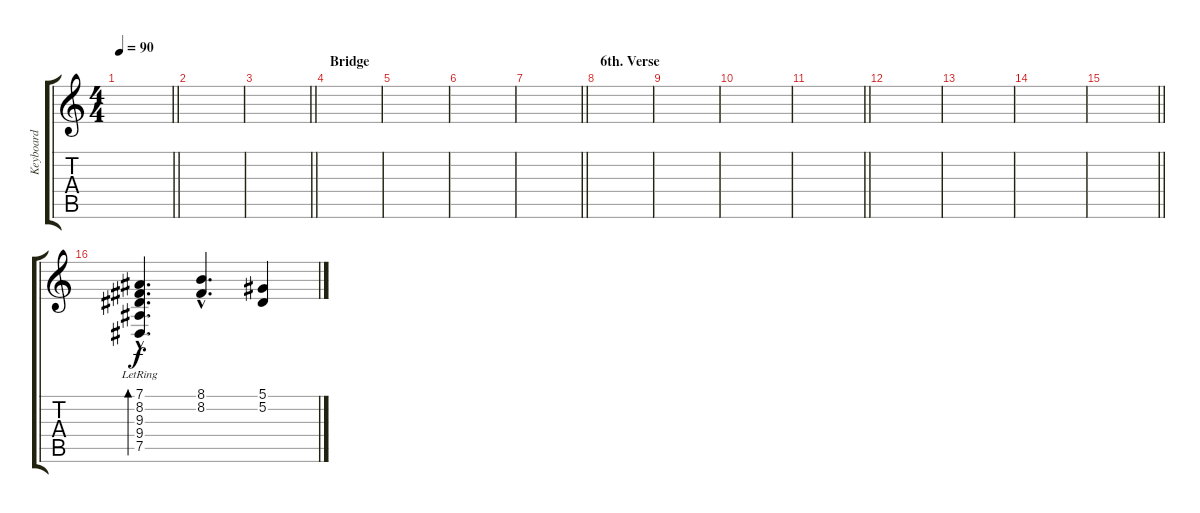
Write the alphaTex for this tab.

\track ("Keyboard" "Keyboard") {instrument acousticgrandpiano}
\staff {score tabs}
\tuning (Eb4 Bb3 Gb3 Db3 Ab2 Eb2) {hide}
\ts (4 4)
\tempo 90
\clef g2
\barLineRight lightlight
\ks c
|
|
\barLineRight lightlight
|
\section ("" "Bridge")
|
|
|
\barLineRight lightlight
|
\section ("" "6th. Verse")
|
|
|
\barLineRight lightlight
|
|
|
|
\barLineRight lightlight
|
(7.1{hac} 8.2{hac} 9.3{hac lr} 9.4{hac lr} 7.5{hac lr}).4{d bd 240} (8.1{hac} 8.2{hac}).4{d} (5.1 5.2).4
